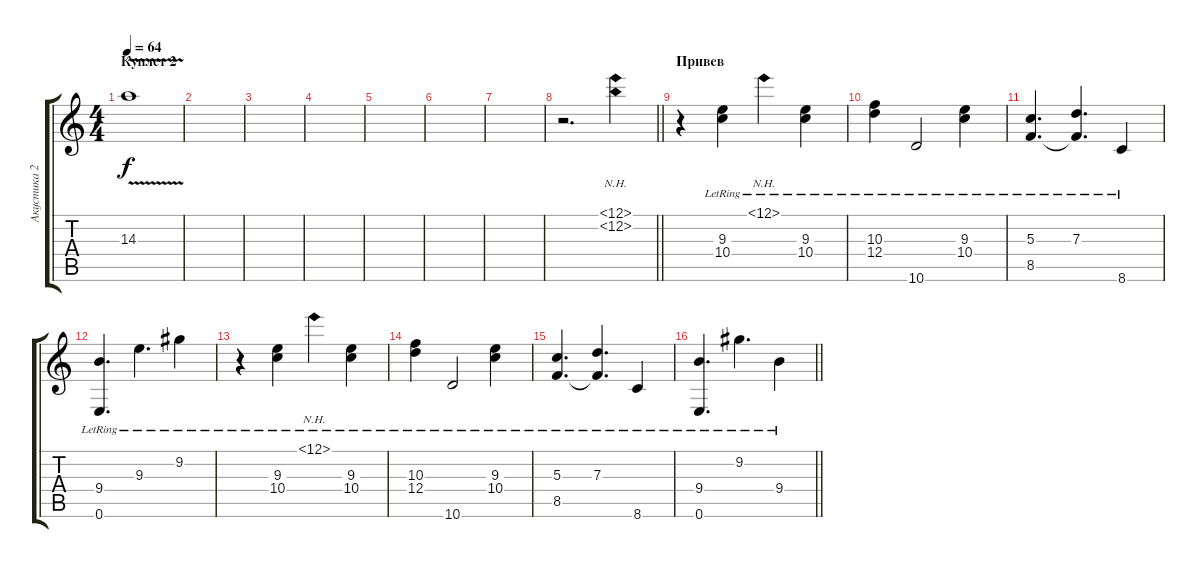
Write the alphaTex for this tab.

\track ("Акустика 2" "Акустика 2") {instrument acousticguitarsteel}
\staff {score tabs}
\tuning (E4 B3 G3 D3 A2 E2) {hide}
\ts (4 4)
\section ("" "Куплет 2")
\tempo 64
\clef g2
\ks c
14.3{v}.1{dy f} |
|
|
|
|
|
|
\barLineRight lightlight
r.2{d} (12.1{nh} 12.2{nh}).4 |
\section ("" "Привев")
r.4 (9.3{lr} 10.4{lr}).4 12.1{nh lr}.4 (9.3{lr} 10.4{lr}).4 |
(10.3{lr} 12.4{lr}).4 10.6{lr}.2 (9.3{lr} 10.4{lr}).4 |
(5.3{lr} 8.5{lr}).4{d} (7.3{lr} 8.5{t}).4{d} 8.6{lr}.4 |
(9.4{lr} 0.6{lr}).4{d} 9.3{lr}.4{d} 9.2{lr}.4 |
r.4 (9.3{lr} 10.4{lr}).4 12.1{nh lr}.4 (9.3{lr} 10.4{lr}).4 |
(10.3{lr} 12.4{lr}).4 10.6{lr}.2 (9.3{lr} 10.4{lr}).4 |
(5.3{lr} 8.5{lr}).4{d} (7.3{lr} 8.5{t}).4{d} 8.6{lr}.4 |
\barLineRight lightlight
(9.4{lr} 0.6{lr}).4{d} 9.2{lr}.4{d} 9.4{lr}.4
